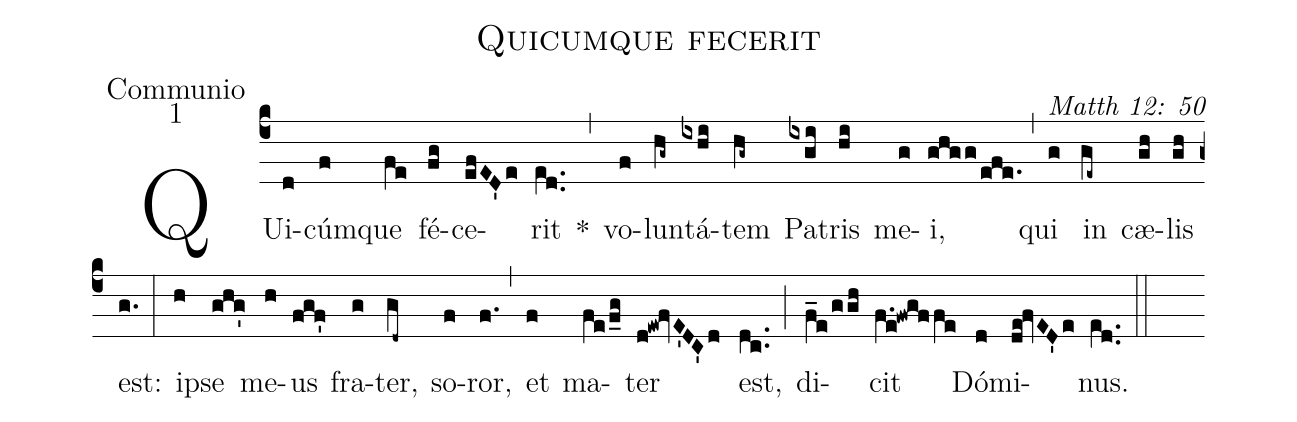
name: Quicumque fecerit;
office-part: Communio;
mode: 1;
commentary: Matth 12: 50;
%%
(c4) QUi(d)cúm(f)que(fe) fé(fg)ce(efED'e)rit(e[ll:1]d..) *(,) vo(f)lun(hg~)tá(ixhi)tem(hg~) Pa(ixgi)tris(hi) me(g)i,(ghgg/efe.) (,) qui(g) in(ge~) cæ(gh)lis(gh) est:(g.) (:)
ip(h)se(ghg') me(h)us(fgf') fra(g)ter,(gd~) so(f)ror,(f.) (,) et(f) ma(fe/f_g)ter(d!ew!fvE'DC'd) est,(dc..) (;) di(f_e/ggh)cit(f.e!fwgffe) Dó(d)mi(de!fvED'e)nus.(e[ll:1]d..) (::)
